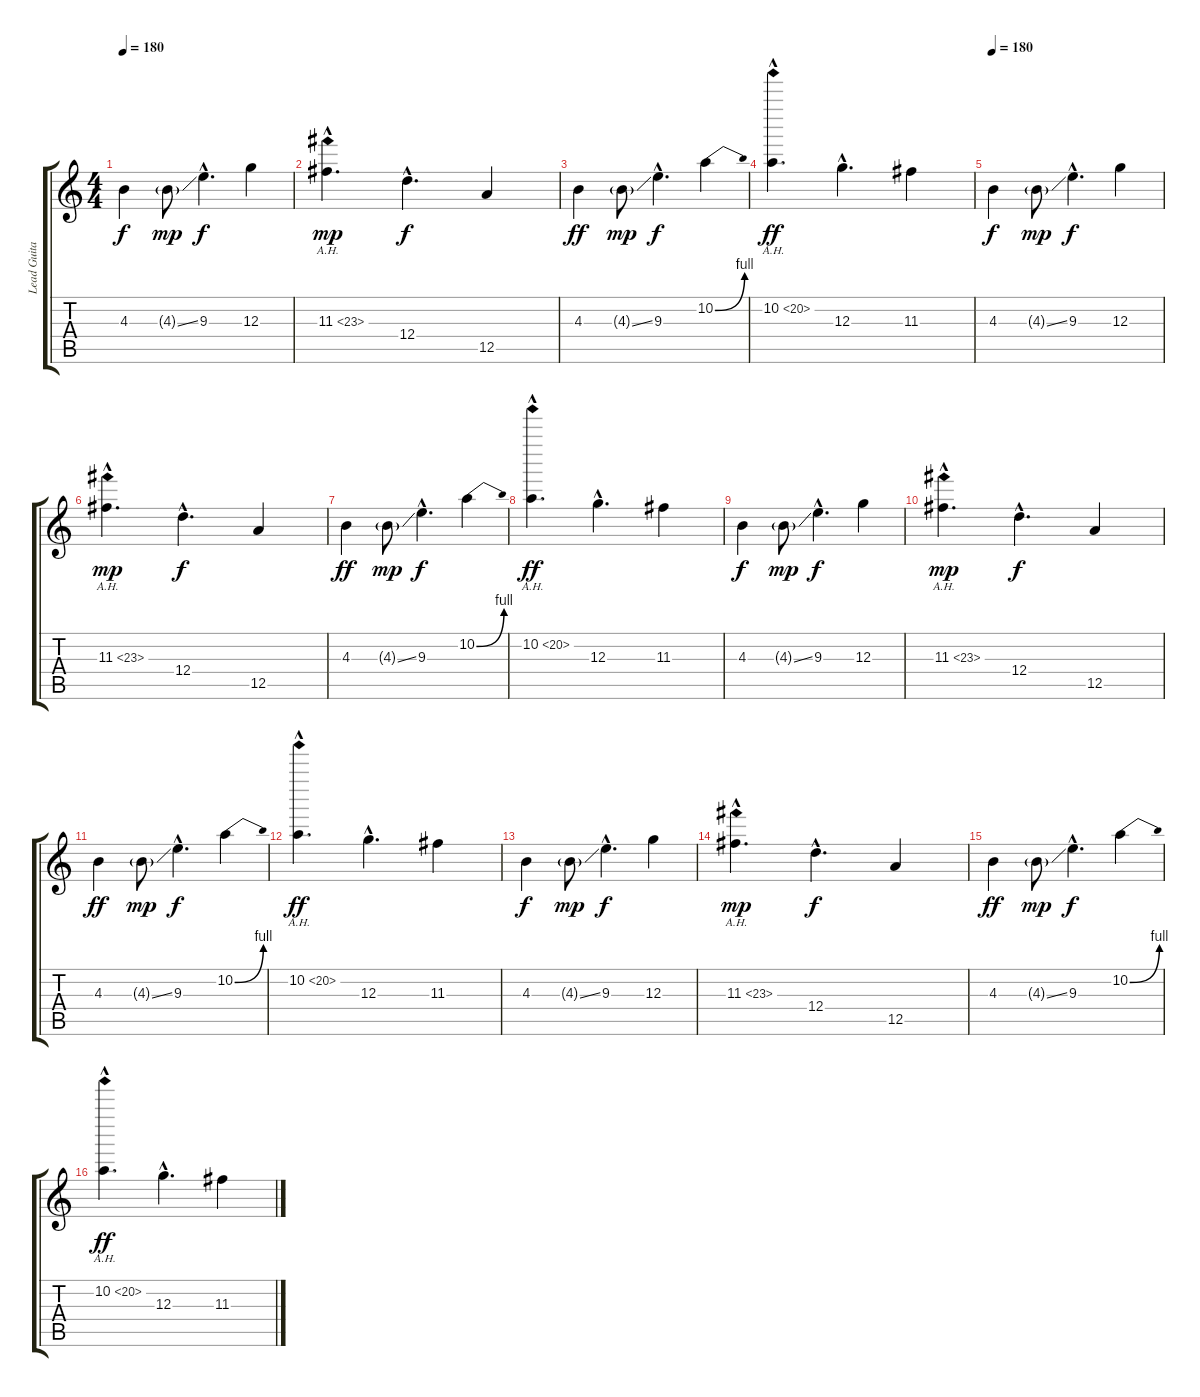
\track ("Lead Guitar I" "Lead Guita") {instrument distortionguitar}
\staff {score tabs}
\tuning (E4 B3 G3 D3 A2 E2) {hide}
\ts (4 4)
\tempo 180
\clef g2
\ks c
4.3.4{dy f instrument distortionguitar} 4.3{ss g}.8{dy mp} 9.3{hac}.4{d dy f} 12.3.4 |
11.3{ah 12 hac}.4{d dy mp} 12.4{hac}.4{d dy f} 12.5.4 |
4.3.4{dy ff} 4.3{ss g}.8{dy mp} 9.3{hac}.4{d dy f} 10.2{be (bend 0 0 60 4)}.4 |
10.2{ah 10 hac}.4{d dy ff} 12.3{hac}.4{d} 11.3.4 |
\tempo 180
4.3.4{dy f} 4.3{ss g}.8{dy mp} 9.3{hac}.4{d dy f} 12.3.4 |
11.3{ah 12 hac}.4{d dy mp} 12.4{hac}.4{d dy f} 12.5.4 |
4.3.4{dy ff} 4.3{ss g}.8{dy mp} 9.3{hac}.4{d dy f} 10.2{be (bend 0 0 60 4)}.4 |
10.2{ah 10 hac}.4{d dy ff} 12.3{hac}.4{d} 11.3.4 |
4.3.4{dy f} 4.3{ss g}.8{dy mp} 9.3{hac}.4{d dy f} 12.3.4 |
11.3{ah 12 hac}.4{d dy mp} 12.4{hac}.4{d dy f} 12.5.4 |
4.3.4{dy ff} 4.3{ss g}.8{dy mp} 9.3{hac}.4{d dy f} 10.2{be (bend 0 0 60 4)}.4 |
10.2{ah 10 hac}.4{d dy ff} 12.3{hac}.4{d} 11.3.4 |
4.3.4{dy f} 4.3{ss g}.8{dy mp} 9.3{hac}.4{d dy f} 12.3.4 |
11.3{ah 12 hac}.4{d dy mp} 12.4{hac}.4{d dy f} 12.5.4 |
4.3.4{dy ff} 4.3{ss g}.8{dy mp} 9.3{hac}.4{d dy f} 10.2{be (bend 0 0 60 4)}.4 |
10.2{ah 10 hac}.4{d dy ff} 12.3{hac}.4{d} 11.3.4
